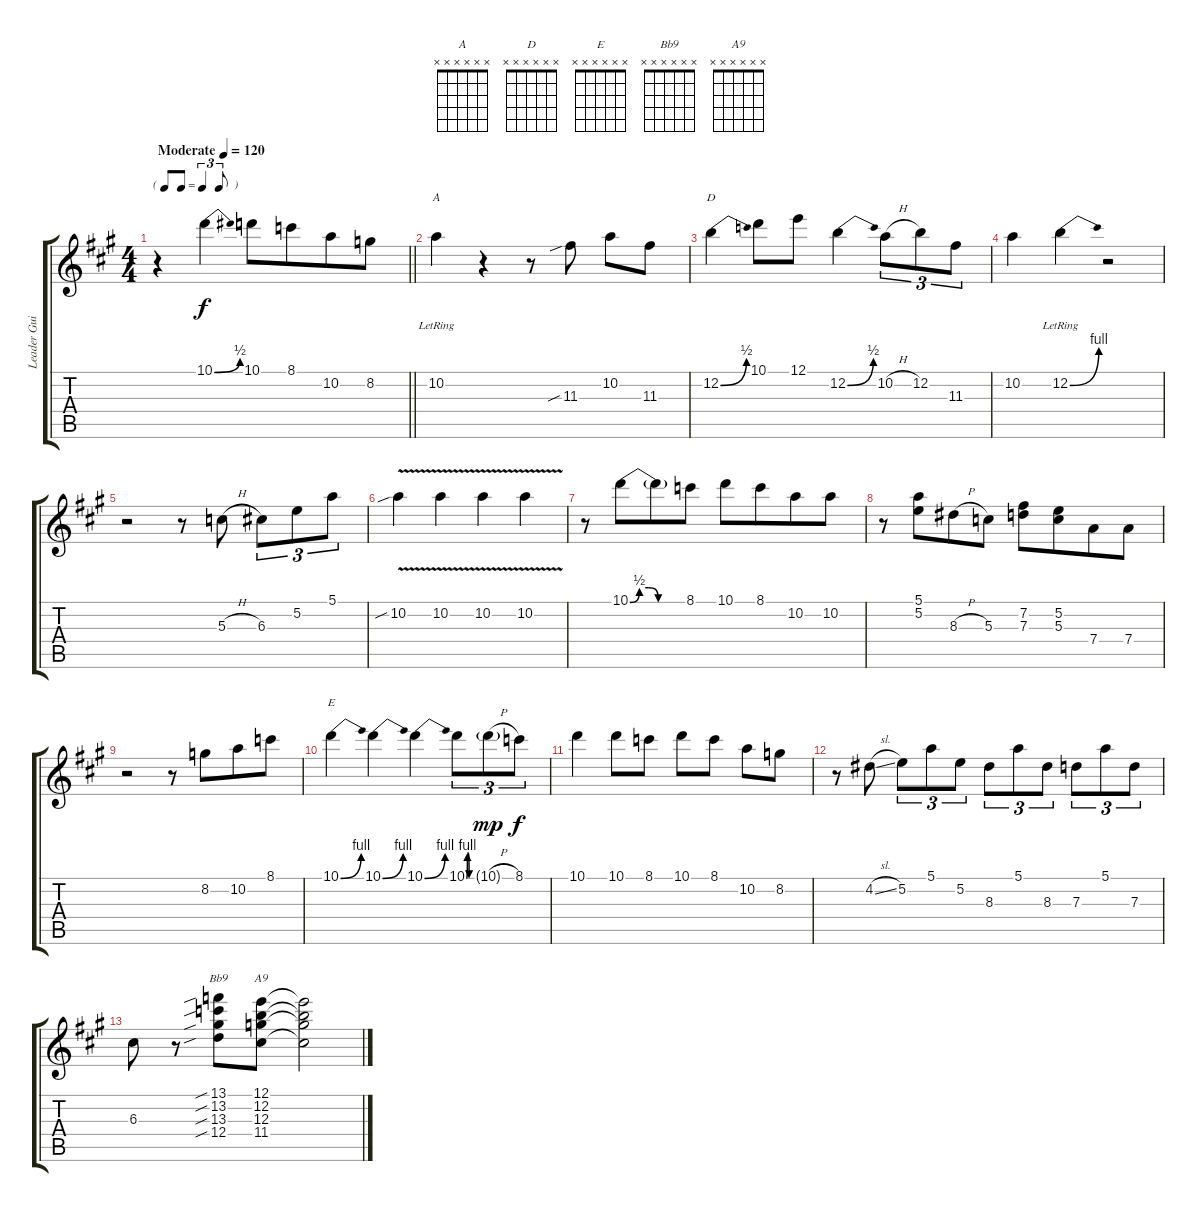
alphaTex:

\track ("Leader Guitar" "Leader Gui") {instrument electricguitarclean}
\staff {score tabs}
\tuning (E4 B3 G3 D3 A2 E2) {hide}
\chord ("A" x x x x x x)
\chord ("D" x x x x x x)
\chord ("E" x x x x x x)
\chord ("Bb9" x x x x x x)
\chord ("A9" x x x x x x)
\ts (4 4)
\tf triplet8th
\tempo (120 "Moderate")
\clef g2
\barLineRight lightlight
\ks a
r.4{dy f instrument electricguitarclean} 10.1{be (bend 0 0 60 2)}.4 10.1.8 8.1.8{beam merge} 10.2.8 8.2.8 |
10.2{lr}.4{ch "A"} r.4 r.8 11.3{sib}.8 10.2.8 11.3.8 |
12.2{be (bend 0 0 60 2)}.4{ch "D"} 10.1.8 12.1.8 12.2{be (bend 0 0 60 2)}.4 10.2{h}.8{tu (3 2)} 12.2.8{tu (3 2)} 11.3.8{tu (3 2)} |
10.2.4 12.2{be (bend 0 0 60 4) lr}.4 r.2 |
r.2 r.8 5.3{h}.8 6.3.8{tu (3 2)} 5.2.8{tu (3 2)} 5.1.8{tu (3 2)} |
10.2{v sib}.4 10.2{v}.4 10.2{v}.4 10.2{v}.4 |
r.8 10.1{be (custom 0 0 10 2 20 2 30 0 60 0)}.8{beam merge} 10.1{t}.8 8.1.8 10.1.8 8.1.8{beam merge} 10.2.8 10.2.8 |
r.8 (5.1 5.2).8{beam merge} 8.3{h}.8 5.3.8 (7.2 7.3).8 (5.2 5.3).8{beam merge} 7.4.8 7.4.8 |
r.2 r.8 8.2.8{beam merge} 10.2.8 8.1.8 |
10.1{be (bend 0 0 60 4)}.4{ch "E"} 10.1{be (bend 0 0 60 4)}.4 10.1{be (bend 0 0 60 4)}.4 10.1{be (custom 0 0 10 4 20 4 30 0 60 0)}.8{tu (3 2)} 10.1{h g}.8{tu (3 2) dy mp} 8.1.8{tu (3 2) dy f} |
10.1.4 10.1.8 8.1.8 10.1.8 8.1.8 10.2.8 8.2.8 |
r.8 4.2{sl}.8 5.2.8{tu (3 2)} 5.1.8{tu (3 2)} 5.2.8{tu (3 2)} 8.3.8{tu (3 2)} 5.1.8{tu (3 2)} 8.3.8{tu (3 2)} 7.3.8{tu (3 2)} 5.1.8{tu (3 2)} 7.3.8{tu (3 2)} |
6.3.8 r.8 (13.1{sib} 13.2{sib} 13.3{sib} 12.4{sib}).8{ch "Bb9"} (12.1 12.2 12.3 11.4).8{ch "A9"} (12.1{t} 12.2{t} 12.3{t} 11.4{t}).2
